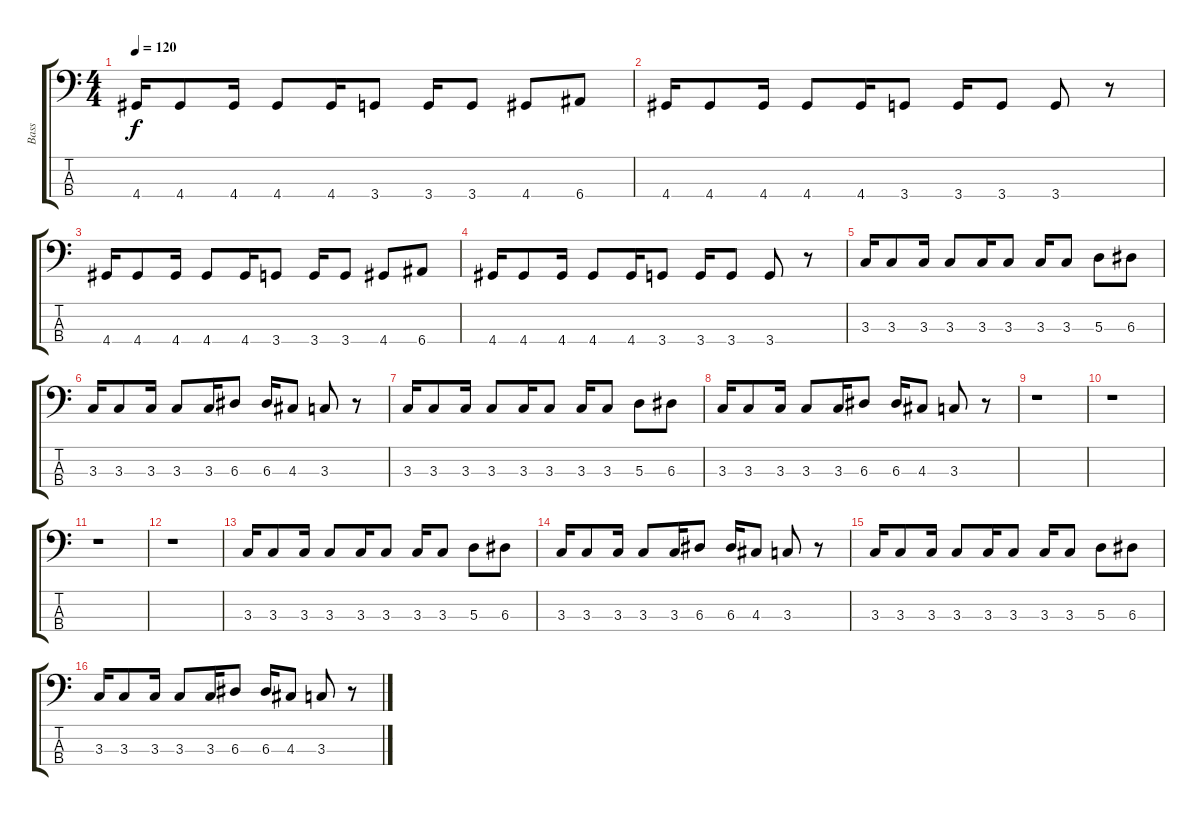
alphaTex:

\track ("Bass" "Bass") {instrument synthbass1}
\staff {score tabs}
\tuning (G2 D2 A1 E1) {hide}
\ts (4 4)
\tempo 120
\clef f4
\ks c
4.4.16{dy f} 4.4.8 4.4.16 4.4.8 4.4.16 3.4.8 3.4.16 3.4.8 4.4.8 6.4.8 |
4.4.16 4.4.8 4.4.16 4.4.8 4.4.16 3.4.8 3.4.16 3.4.8 3.4.8 r.8 |
4.4.16 4.4.8 4.4.16 4.4.8 4.4.16 3.4.8 3.4.16 3.4.8 4.4.8 6.4.8 |
4.4.16 4.4.8 4.4.16 4.4.8 4.4.16 3.4.8 3.4.16 3.4.8 3.4.8 r.8 |
3.3.16 3.3.8 3.3.16 3.3.8 3.3.16 3.3.8 3.3.16 3.3.8 5.3.8 6.3.8 |
3.3.16 3.3.8 3.3.16 3.3.8 3.3.16 6.3.8 6.3.16 4.3.8 3.3.8 r.8 |
3.3.16 3.3.8 3.3.16 3.3.8 3.3.16 3.3.8 3.3.16 3.3.8 5.3.8 6.3.8 |
3.3.16 3.3.8 3.3.16 3.3.8 3.3.16 6.3.8 6.3.16 4.3.8 3.3.8 r.8 |
r.1 |
r.1 |
r.1 |
r.1 |
3.3.16 3.3.8 3.3.16 3.3.8 3.3.16 3.3.8 3.3.16 3.3.8 5.3.8 6.3.8 |
3.3.16 3.3.8 3.3.16 3.3.8 3.3.16 6.3.8 6.3.16 4.3.8 3.3.8 r.8 |
3.3.16 3.3.8 3.3.16 3.3.8 3.3.16 3.3.8 3.3.16 3.3.8 5.3.8 6.3.8 |
3.3.16 3.3.8 3.3.16 3.3.8 3.3.16 6.3.8 6.3.16 4.3.8 3.3.8 r.8
